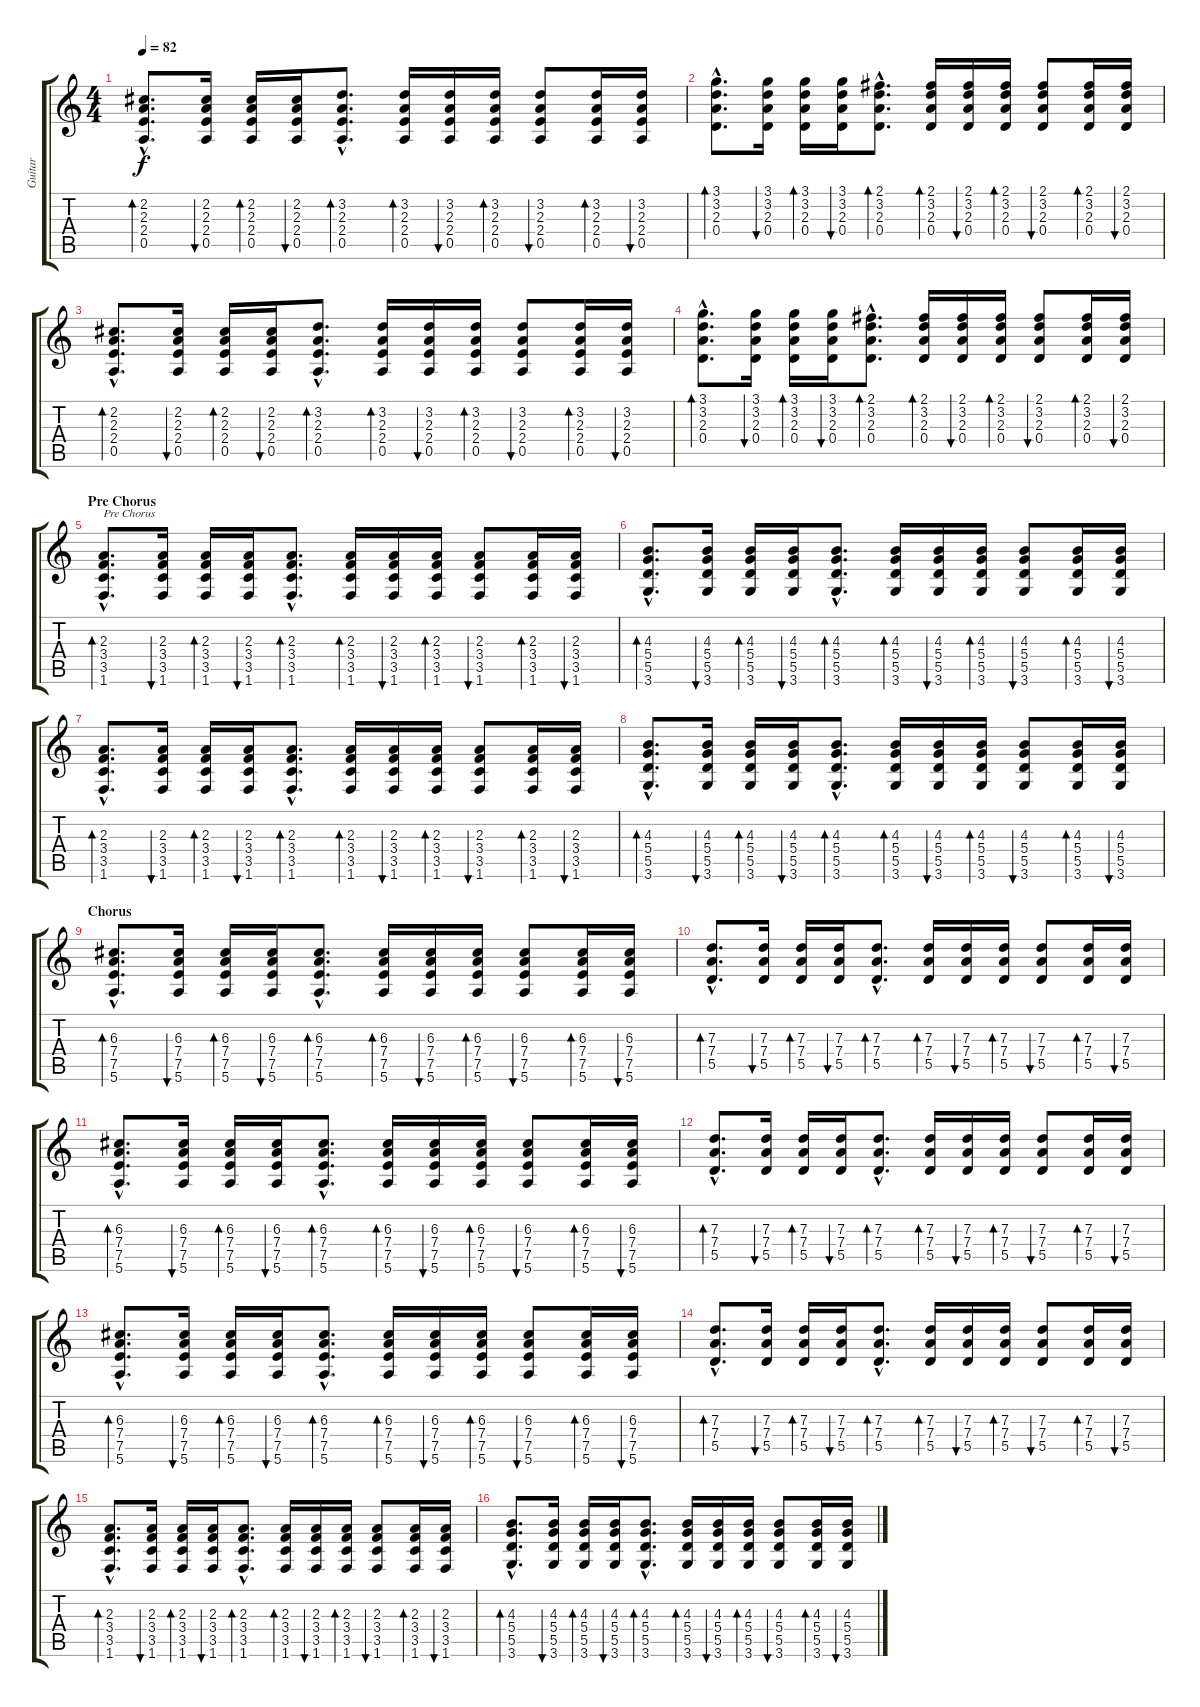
\track ("Guitar" "Guitar") {instrument acousticguitarsteel}
\staff {score tabs}
\tuning (E4 B3 G3 D3 A2 E2) {hide}
\ts (4 4)
\tempo 82
\clef g2
\ks c
(2.2{hac} 2.3{hac} 2.4{hac} 0.5{hac}).8{d bd 120 dy f} (2.2 2.3 2.4 0.5).16{bu 60} (2.2 2.3 2.4 0.5).16{bd 60} (2.2 2.3 2.4 0.5).16{bu 60} (3.2{hac} 2.3{hac} 2.4{hac} 0.5{hac}).8{d bd 120} (3.2 2.3 2.4 0.5).16{bd 60} (3.2 2.3 2.4 0.5).16{bu 60} (3.2 2.3 2.4 0.5).16{bd 60} (3.2 2.3 2.4 0.5).8{bu 60} (3.2 2.3 2.4 0.5).16{bd 60} (3.2 2.3 2.4 0.5).16{bu 60} |
(3.1{hac} 3.2{hac} 2.3{hac} 0.4{hac}).8{d bd 120} (3.1 3.2 2.3 0.4).16{bu 60} (3.1 3.2 2.3 0.4).16{bd 60} (3.1 3.2 2.3 0.4).16{bu 60} (2.1{hac} 3.2{hac} 2.3{hac} 0.4{hac}).8{d bd 120} (2.1 3.2 2.3 0.4).16{bd 60} (2.1 3.2 2.3 0.4).16{bu 60} (2.1 3.2 2.3 0.4).16{bd 60} (2.1 3.2 2.3 0.4).8{bu 60} (2.1 3.2 2.3 0.4).16{bd 60} (2.1 3.2 2.3 0.4).16{bu 60} |
(2.2{hac} 2.3{hac} 2.4{hac} 0.5{hac}).8{d bd 120} (2.2 2.3 2.4 0.5).16{bu 60} (2.2 2.3 2.4 0.5).16{bd 60} (2.2 2.3 2.4 0.5).16{bu 60} (3.2{hac} 2.3{hac} 2.4{hac} 0.5{hac}).8{d bd 120} (3.2 2.3 2.4 0.5).16{bd 60} (3.2 2.3 2.4 0.5).16{bu 60} (3.2 2.3 2.4 0.5).16{bd 60} (3.2 2.3 2.4 0.5).8{bu 60} (3.2 2.3 2.4 0.5).16{bd 60} (3.2 2.3 2.4 0.5).16{bu 60} |
(3.1{hac} 3.2{hac} 2.3{hac} 0.4{hac}).8{d bd 120} (3.1 3.2 2.3 0.4).16{bu 60} (3.1 3.2 2.3 0.4).16{bd 60} (3.1 3.2 2.3 0.4).16{bu 60} (2.1{hac} 3.2{hac} 2.3{hac} 0.4{hac}).8{d bd 120} (2.1 3.2 2.3 0.4).16{bd 60} (2.1 3.2 2.3 0.4).16{bu 60} (2.1 3.2 2.3 0.4).16{bd 60} (2.1 3.2 2.3 0.4).8{bu 60} (2.1 3.2 2.3 0.4).16{bd 60} (2.1 3.2 2.3 0.4).16{bu 60} |
\section ("" "Pre Chorus")
(2.3{hac} 3.4{hac} 3.5{hac} 1.6{hac}).8{d bd 120 txt "Pre Chorus"} (2.3 3.4 3.5 1.6).16{bu 60} (2.3 3.4 3.5 1.6).16{bd 60} (2.3 3.4 3.5 1.6).16{bu 60} (2.3{hac} 3.4{hac} 3.5{hac} 1.6{hac}).8{d bd 120} (2.3 3.4 3.5 1.6).16{bd 60} (2.3 3.4 3.5 1.6).16{bu 60} (2.3 3.4 3.5 1.6).16{bd 60} (2.3 3.4 3.5 1.6).8{bu 60} (2.3 3.4 3.5 1.6).16{bd 60} (2.3 3.4 3.5 1.6).16{bu 60} |
(4.3{hac} 5.4{hac} 5.5{hac} 3.6{hac}).8{d bd 120} (4.3 5.4 5.5 3.6).16{bu 60} (4.3 5.4 5.5 3.6).16{bd 60} (4.3 5.4 5.5 3.6).16{bu 60} (4.3{hac} 5.4{hac} 5.5{hac} 3.6{hac}).8{d bd 120} (4.3 5.4 5.5 3.6).16{bd 60} (4.3 5.4 5.5 3.6).16{bu 60} (4.3 5.4 5.5 3.6).16{bd 60} (4.3 5.4 5.5 3.6).8{bu 60} (4.3 5.4 5.5 3.6).16{bd 60} (4.3 5.4 5.5 3.6).16{bu 60} |
(2.3{hac} 3.4{hac} 3.5{hac} 1.6{hac}).8{d bd 120} (2.3 3.4 3.5 1.6).16{bu 60} (2.3 3.4 3.5 1.6).16{bd 60} (2.3 3.4 3.5 1.6).16{bu 60} (2.3{hac} 3.4{hac} 3.5{hac} 1.6{hac}).8{d bd 120} (2.3 3.4 3.5 1.6).16{bd 60} (2.3 3.4 3.5 1.6).16{bu 60} (2.3 3.4 3.5 1.6).16{bd 60} (2.3 3.4 3.5 1.6).8{bu 60} (2.3 3.4 3.5 1.6).16{bd 60} (2.3 3.4 3.5 1.6).16{bu 60} |
(4.3{hac} 5.4{hac} 5.5{hac} 3.6{hac}).8{d bd 120} (4.3 5.4 5.5 3.6).16{bu 60} (4.3 5.4 5.5 3.6).16{bd 60} (4.3 5.4 5.5 3.6).16{bu 60} (4.3{hac} 5.4{hac} 5.5{hac} 3.6{hac}).8{d bd 120} (4.3 5.4 5.5 3.6).16{bd 60} (4.3 5.4 5.5 3.6).16{bu 60} (4.3 5.4 5.5 3.6).16{bd 60} (4.3 5.4 5.5 3.6).8{bu 60} (4.3 5.4 5.5 3.6).16{bd 60} (4.3 5.4 5.5 3.6).16{bu 60} |
\section ("" "Chorus")
(6.3{hac} 7.4{hac} 7.5{hac} 5.6{hac}).8{d bd 120} (6.3 7.4 7.5 5.6).16{bu 60} (6.3 7.4 7.5 5.6).16{bd 60} (6.3 7.4 7.5 5.6).16{bu 60} (6.3{hac} 7.4{hac} 7.5{hac} 5.6{hac}).8{d bd 120} (6.3 7.4 7.5 5.6).16{bd 60} (6.3 7.4 7.5 5.6).16{bu 60} (6.3 7.4 7.5 5.6).16{bd 60} (6.3 7.4 7.5 5.6).8{bu 60} (6.3 7.4 7.5 5.6).16{bd 60} (6.3 7.4 7.5 5.6).16{bu 60} |
(7.3{hac} 7.4{hac} 5.5{hac}).8{d bd 120} (7.3 7.4 5.5).16{bu 60} (7.3 7.4 5.5).16{bd 60} (7.3 7.4 5.5).16{bu 60} (7.3{hac} 7.4{hac} 5.5{hac}).8{d bd 120} (7.3 7.4 5.5).16{bd 60} (7.3 7.4 5.5).16{bu 60} (7.3 7.4 5.5).16{bd 60} (7.3 7.4 5.5).8{bu 60} (7.3 7.4 5.5).16{bd 60} (7.3 7.4 5.5).16{bu 60} |
(6.3{hac} 7.4{hac} 7.5{hac} 5.6{hac}).8{d bd 120} (6.3 7.4 7.5 5.6).16{bu 60} (6.3 7.4 7.5 5.6).16{bd 60} (6.3 7.4 7.5 5.6).16{bu 60} (6.3{hac} 7.4{hac} 7.5{hac} 5.6{hac}).8{d bd 120} (6.3 7.4 7.5 5.6).16{bd 60} (6.3 7.4 7.5 5.6).16{bu 60} (6.3 7.4 7.5 5.6).16{bd 60} (6.3 7.4 7.5 5.6).8{bu 60} (6.3 7.4 7.5 5.6).16{bd 60} (6.3 7.4 7.5 5.6).16{bu 60} |
(7.3{hac} 7.4{hac} 5.5{hac}).8{d bd 120} (7.3 7.4 5.5).16{bu 60} (7.3 7.4 5.5).16{bd 60} (7.3 7.4 5.5).16{bu 60} (7.3{hac} 7.4{hac} 5.5{hac}).8{d bd 120} (7.3 7.4 5.5).16{bd 60} (7.3 7.4 5.5).16{bu 60} (7.3 7.4 5.5).16{bd 60} (7.3 7.4 5.5).8{bu 60} (7.3 7.4 5.5).16{bd 60} (7.3 7.4 5.5).16{bu 60} |
(6.3{hac} 7.4{hac} 7.5{hac} 5.6{hac}).8{d bd 120} (6.3 7.4 7.5 5.6).16{bu 60} (6.3 7.4 7.5 5.6).16{bd 60} (6.3 7.4 7.5 5.6).16{bu 60} (6.3{hac} 7.4{hac} 7.5{hac} 5.6{hac}).8{d bd 120} (6.3 7.4 7.5 5.6).16{bd 60} (6.3 7.4 7.5 5.6).16{bu 60} (6.3 7.4 7.5 5.6).16{bd 60} (6.3 7.4 7.5 5.6).8{bu 60} (6.3 7.4 7.5 5.6).16{bd 60} (6.3 7.4 7.5 5.6).16{bu 60} |
(7.3{hac} 7.4{hac} 5.5{hac}).8{d bd 120} (7.3 7.4 5.5).16{bu 60} (7.3 7.4 5.5).16{bd 60} (7.3 7.4 5.5).16{bu 60} (7.3{hac} 7.4{hac} 5.5{hac}).8{d bd 120} (7.3 7.4 5.5).16{bd 60} (7.3 7.4 5.5).16{bu 60} (7.3 7.4 5.5).16{bd 60} (7.3 7.4 5.5).8{bu 60} (7.3 7.4 5.5).16{bd 60} (7.3 7.4 5.5).16{bu 60} |
(2.3{hac} 3.4{hac} 3.5{hac} 1.6{hac}).8{d bd 120} (2.3 3.4 3.5 1.6).16{bu 60} (2.3 3.4 3.5 1.6).16{bd 60} (2.3 3.4 3.5 1.6).16{bu 60} (2.3{hac} 3.4{hac} 3.5{hac} 1.6{hac}).8{d bd 120} (2.3 3.4 3.5 1.6).16{bd 60} (2.3 3.4 3.5 1.6).16{bu 60} (2.3 3.4 3.5 1.6).16{bd 60} (2.3 3.4 3.5 1.6).8{bu 60} (2.3 3.4 3.5 1.6).16{bd 60} (2.3 3.4 3.5 1.6).16{bu 60} |
(4.3{hac} 5.4{hac} 5.5{hac} 3.6{hac}).8{d bd 120} (4.3 5.4 5.5 3.6).16{bu 60} (4.3 5.4 5.5 3.6).16{bd 60} (4.3 5.4 5.5 3.6).16{bu 60} (4.3{hac} 5.4{hac} 5.5{hac} 3.6{hac}).8{d bd 120} (4.3 5.4 5.5 3.6).16{bd 60} (4.3 5.4 5.5 3.6).16{bu 60} (4.3 5.4 5.5 3.6).16{bd 60} (4.3 5.4 5.5 3.6).8{bu 60} (4.3 5.4 5.5 3.6).16{bd 60} (4.3 5.4 5.5 3.6).16{bu 60}
